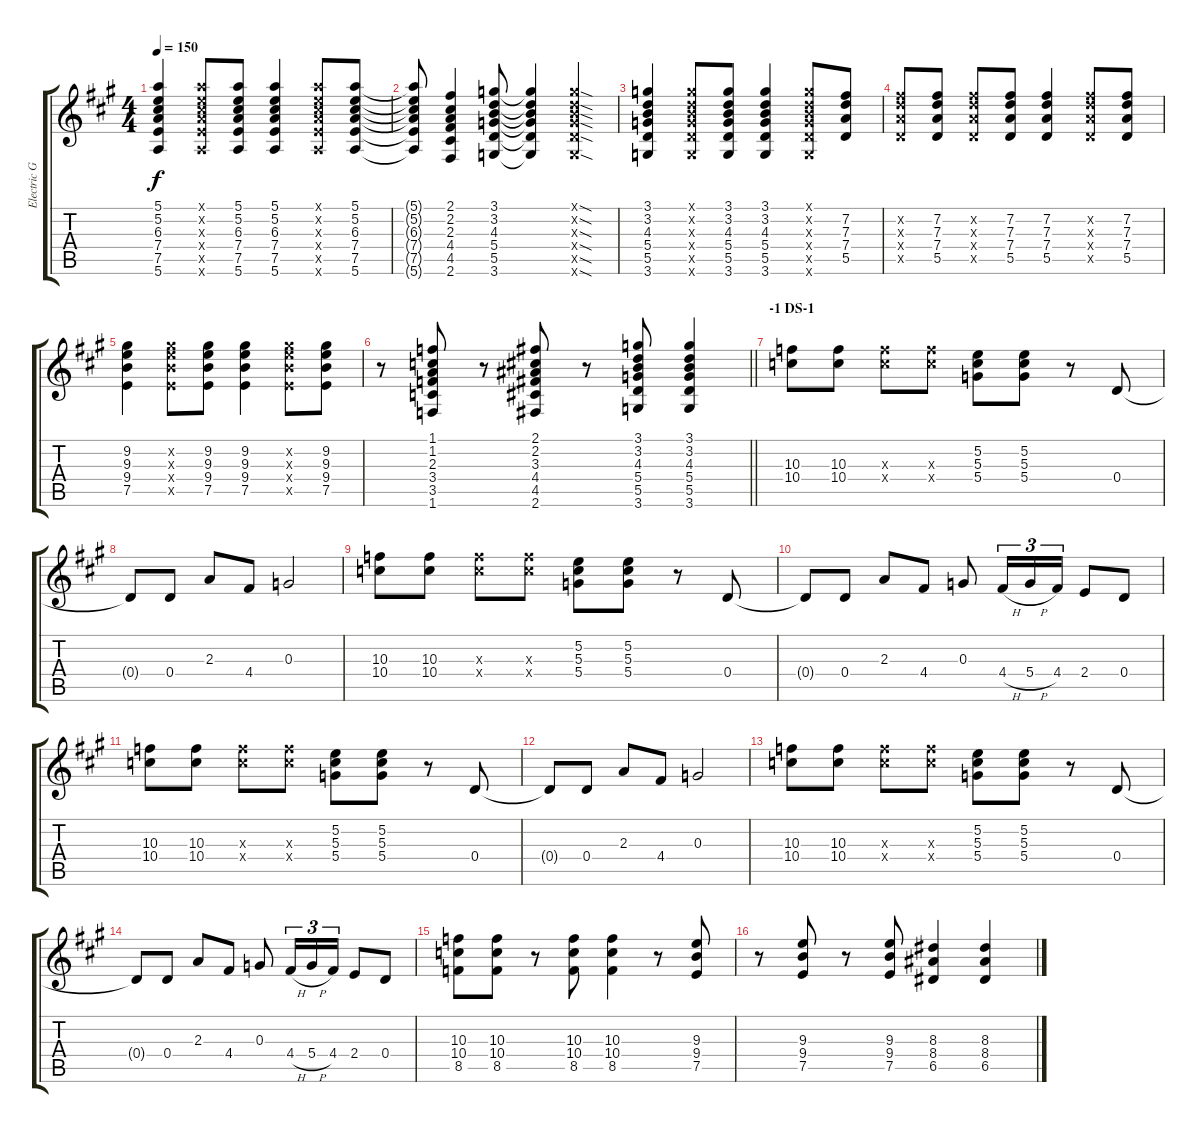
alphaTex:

\track ("Electric Guitar" "Electric G") {instrument overdrivenguitar}
\staff {score tabs}
\tuning (E4 B3 G3 D3 A2 E2) {hide}
\ts (4 4)
\tempo 150
\clef g2
\ks a
(5.1 5.2 6.3 7.4 7.5 5.6).4{dy f} (5.1{x} 5.2{x} 6.3{x} 7.4{x} 7.5{x} 5.6{x}).8 (5.1 5.2 6.3 7.4 7.5 5.6).8 (5.1 5.2 6.3 7.4 7.5 5.6).4 (5.1{x} 5.2{x} 6.3{x} 7.4{x} 7.5{x} 5.6{x}).8 (5.1 5.2 6.3 7.4 7.5 5.6).8 |
(5.1{t} 5.2{t} 6.3{t} 7.4{t} 7.5{t} 5.6{t}).8 (2.1 2.2 2.3 4.4 4.5 2.6).4 (3.1 3.2 4.3 5.4 5.5 3.6).8 (3.1{t} 3.2{t} 4.3{t} 5.4{t} 5.5{t} 3.6{t}).4 (3.1{sod x} 3.2{sod x} 4.3{sod x} 5.4{sod x} 5.5{sod x} 3.6{sod x}).4 |
(3.1 3.2 4.3 5.4 5.5 3.6).4 (3.1{x} 3.2{x} 4.3{x} 5.4{x} 5.5{x} 3.6{x}).8 (3.1 3.2 4.3 5.4 5.5 3.6).8 (3.1 3.2 4.3 5.4 5.5 3.6).4 (3.1{x} 3.2{x} 4.3{x} 5.4{x} 5.5{x} 3.6{x}).8 (7.2 7.3 7.4 5.5).8 |
(7.2{x} 7.3{x} 7.4{x} 5.5{x}).8 (7.2 7.3 7.4 5.5).8 (7.2{x} 7.3{x} 7.4{x} 5.5{x}).8 (7.2 7.3 7.4 5.5).8 (7.2 7.3 7.4 5.5).4 (7.2{x} 7.3{x} 7.4{x} 5.5{x}).8 (7.2 7.3 7.4 5.5).8 |
(9.2 9.3 9.4 7.5).4 (9.2{x} 9.3{x} 9.4{x} 7.5{x}).8 (9.2 9.3 9.4 7.5).8 (9.2 9.3 9.4 7.5).4 (9.2{x} 9.3{x} 9.4{x} 7.5{x}).8 (9.2 9.3 9.4 7.5).8 |
\barLineRight lightlight
r.8 (1.1 1.2 2.3 3.4 3.5 1.6).8 r.8 (2.1 2.2 3.3 4.4 4.5 2.6).8 r.8 (3.1 3.2 4.3 5.4 5.5 3.6).8 (3.1 3.2 4.3 5.4 5.5 3.6).4 |
\section ("" "-1 DS-1")
(10.3 10.4).8 (10.3 10.4).8 (10.3{x} 10.4{x}).8 (10.3{x} 10.4{x}).8 (5.2 5.3 5.4).8 (5.2 5.3 5.4).8 r.8 0.4.8 |
0.4{t}.8 0.4.8 2.3.8 4.4.8 0.3.2 |
(10.3 10.4).8 (10.3 10.4).8 (10.3{x} 10.4{x}).8 (10.3{x} 10.4{x}).8 (5.2 5.3 5.4).8 (5.2 5.3 5.4).8 r.8 0.4.8 |
0.4{t}.8 0.4.8 2.3.8 4.4.8 0.3.8 4.4{h}.16{tu (3 2)} 5.4{h}.16{tu (3 2)} 4.4.16{tu (3 2)} 2.4.8 0.4.8 |
(10.3 10.4).8 (10.3 10.4).8 (10.3{x} 10.4{x}).8 (10.3{x} 10.4{x}).8 (5.2 5.3 5.4).8 (5.2 5.3 5.4).8 r.8 0.4.8 |
0.4{t}.8 0.4.8 2.3.8 4.4.8 0.3.2 |
(10.3 10.4).8 (10.3 10.4).8 (10.3{x} 10.4{x}).8 (10.3{x} 10.4{x}).8 (5.2 5.3 5.4).8 (5.2 5.3 5.4).8 r.8 0.4.8 |
0.4{t}.8 0.4.8 2.3.8 4.4.8 0.3.8 4.4{h}.16{tu (3 2)} 5.4{h}.16{tu (3 2)} 4.4.16{tu (3 2)} 2.4.8 0.4.8 |
(10.3 10.4 8.5).8 (10.3 10.4 8.5).8 r.8 (10.3 10.4 8.5).8 (10.3 10.4 8.5).4 r.8 (9.3 9.4 7.5).8 |
r.8 (9.3 9.4 7.5).8 r.8 (9.3 9.4 7.5).8 (8.3 8.4 6.5).4 (8.3 8.4 6.5).4
